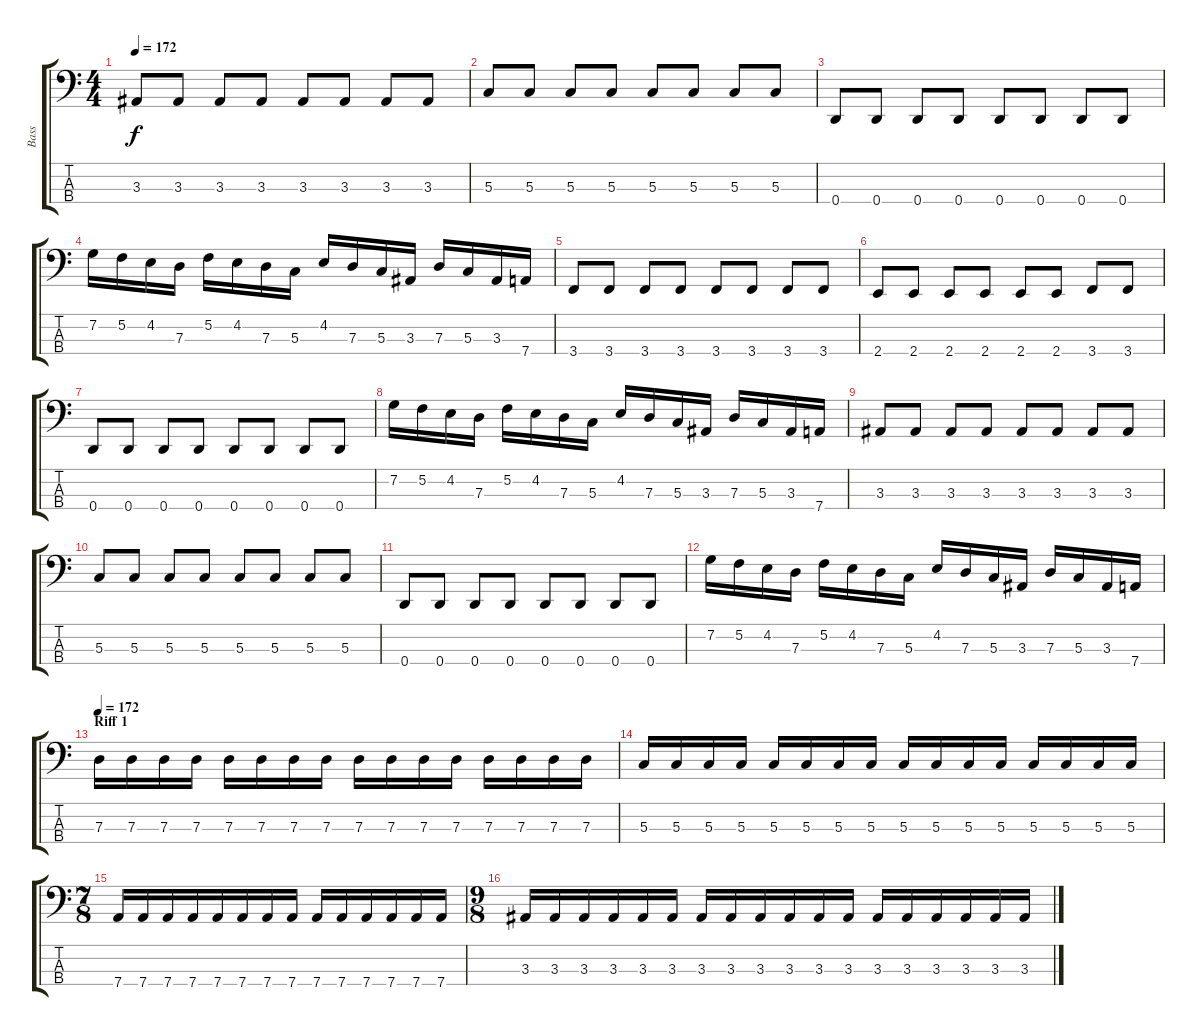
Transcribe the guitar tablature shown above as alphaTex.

\track ("Bass" "Bass") {instrument electricbassfinger}
\staff {score tabs}
\tuning (F2 C2 G1 D1) {hide}
\ts (4 4)
\tempo 172
\clef f4
\ks c
3.3.8{dy f} 3.3.8 3.3.8 3.3.8 3.3.8 3.3.8 3.3.8 3.3.8 |
5.3.8 5.3.8 5.3.8 5.3.8 5.3.8 5.3.8 5.3.8 5.3.8 |
0.4.8 0.4.8 0.4.8 0.4.8 0.4.8 0.4.8 0.4.8 0.4.8 |
7.2.16 5.2.16 4.2.16 7.3.16 5.2.16 4.2.16 7.3.16 5.3.16 4.2.16 7.3.16 5.3.16 3.3.16 7.3.16 5.3.16 3.3.16 7.4.16 |
3.4.8 3.4.8 3.4.8 3.4.8 3.4.8 3.4.8 3.4.8 3.4.8 |
2.4.8 2.4.8 2.4.8 2.4.8 2.4.8 2.4.8 3.4.8 3.4.8 |
0.4.8 0.4.8 0.4.8 0.4.8 0.4.8 0.4.8 0.4.8 0.4.8 |
7.2.16 5.2.16 4.2.16 7.3.16 5.2.16 4.2.16 7.3.16 5.3.16 4.2.16 7.3.16 5.3.16 3.3.16 7.3.16 5.3.16 3.3.16 7.4.16 |
3.3.8 3.3.8 3.3.8 3.3.8 3.3.8 3.3.8 3.3.8 3.3.8 |
5.3.8 5.3.8 5.3.8 5.3.8 5.3.8 5.3.8 5.3.8 5.3.8 |
0.4.8 0.4.8 0.4.8 0.4.8 0.4.8 0.4.8 0.4.8 0.4.8 |
7.2.16 5.2.16 4.2.16 7.3.16 5.2.16 4.2.16 7.3.16 5.3.16 4.2.16 7.3.16 5.3.16 3.3.16 7.3.16 5.3.16 3.3.16 7.4.16 |
\section ("" "Riff 1")
\tempo 172
7.3.16 7.3.16 7.3.16 7.3.16 7.3.16 7.3.16 7.3.16 7.3.16 7.3.16 7.3.16 7.3.16 7.3.16 7.3.16 7.3.16 7.3.16 7.3.16 |
5.3.16 5.3.16 5.3.16 5.3.16 5.3.16 5.3.16 5.3.16 5.3.16 5.3.16 5.3.16 5.3.16 5.3.16 5.3.16 5.3.16 5.3.16 5.3.16 |
\ts (7 8)
7.4.16 7.4.16 7.4.16 7.4.16 7.4.16 7.4.16 7.4.16 7.4.16 7.4.16 7.4.16 7.4.16 7.4.16 7.4.16 7.4.16 |
\ts (9 8)
3.3.16 3.3.16 3.3.16 3.3.16 3.3.16 3.3.16 3.3.16 3.3.16 3.3.16 3.3.16 3.3.16 3.3.16 3.3.16 3.3.16 3.3.16 3.3.16 3.3.16 3.3.16
